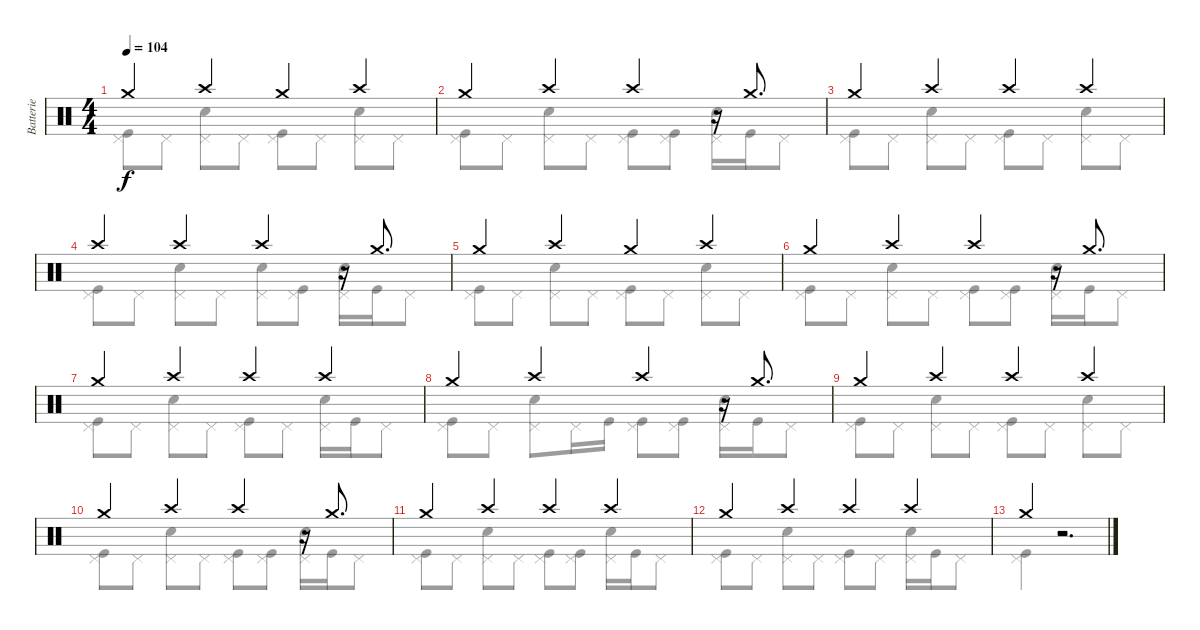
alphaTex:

\track ("Batterie" "Batterie") {instrument percussion}
\staff {score}
\articulation defaults
\voice
\ts (4 4)
\tempo 104
\clef neutral
\ks c "Crash medium (hit)".4{dy f} "Crash high (hit)".4 "Crash medium (hit)".4 "Crash high (hit)".4
|
"Crash medium (hit)".4 "Crash high (hit)".4 "Crash high (hit)".4 r.16 "Crash medium (hit)".8{d} |
"Crash medium (hit)".4 "Crash high (hit)".4 "Crash high (hit)".4 "Crash high (hit)".4 |
"Crash high (hit)".4 "Crash high (hit)".4 "Crash high (hit)".4 r.16 "Crash medium (hit)".8{d} |
"Crash medium (hit)".4 "Crash high (hit)".4 "Crash medium (hit)".4 "Crash high (hit)".4 |
"Crash medium (hit)".4 "Crash high (hit)".4 "Crash high (hit)".4 r.16 "Crash medium (hit)".8{d} |
"Crash medium (hit)".4 "Crash high (hit)".4 "Crash high (hit)".4 "Crash high (hit)".4 |
"Crash medium (hit)".4 "Crash high (hit)".4 "Crash high (hit)".4 r.16 "Crash medium (hit)".8{d} |
"Crash medium (hit)".4 "Crash high (hit)".4 "Crash high (hit)".4 "Crash high (hit)".4 |
"Crash medium (hit)".4 "Crash high (hit)".4 "Crash high (hit)".4 r.16 "Crash medium (hit)".8{d} |
"Crash medium (hit)".4 "Crash high (hit)".4 "Crash high (hit)".4 "Crash high (hit)".4 |
"Crash medium (hit)".4 "Crash high (hit)".4 "Crash high (hit)".4 "Crash high (hit)".4 |
"Crash medium (hit)".4 r.2{d}
\voice
\clef neutral
\ottava regular
\simile none
\ks c
("Pedal Hi-Hat (hit)" "Kick (hit)").8{dy f} "Pedal Hi-Hat (hit)".8 ("Pedal Hi-Hat (hit)" "Snare (hit) 2").8 "Pedal Hi-Hat (hit)".8 ("Pedal Hi-Hat (hit)" "Kick (hit)").8 "Pedal Hi-Hat (hit)".8 ("Pedal Hi-Hat (hit)" "Snare (hit) 2").8 "Pedal Hi-Hat (hit)".8 |
("Pedal Hi-Hat (hit)" "Kick (hit)").8 "Pedal Hi-Hat (hit)".8 ("Pedal Hi-Hat (hit)" "Snare (hit) 2").8 "Pedal Hi-Hat (hit)".8 ("Pedal Hi-Hat (hit)" "Kick (hit)").8 ("Pedal Hi-Hat (hit)" "Kick (hit)").8 ("Pedal Hi-Hat (hit)" "Snare (hit) 2").16 "Kick (hit)".16 "Pedal Hi-Hat (hit)".8 |
("Pedal Hi-Hat (hit)" "Kick (hit)").8 "Pedal Hi-Hat (hit)".8 ("Pedal Hi-Hat (hit)" "Snare (hit) 2").8 "Pedal Hi-Hat (hit)".8 ("Pedal Hi-Hat (hit)" "Kick (hit)").8 "Pedal Hi-Hat (hit)".8 ("Pedal Hi-Hat (hit)" "Snare (hit) 2").8 "Pedal Hi-Hat (hit)".8 |
("Pedal Hi-Hat (hit)" "Kick (hit)").8 "Pedal Hi-Hat (hit)".8 ("Pedal Hi-Hat (hit)" "Snare (hit) 2").8 "Pedal Hi-Hat (hit)".8 ("Pedal Hi-Hat (hit)" "Snare (hit) 2").8 ("Pedal Hi-Hat (hit)" "Kick (hit)").8 ("Pedal Hi-Hat (hit)" "Snare (hit) 2").16 "Kick (hit)".16 "Pedal Hi-Hat (hit)".8 |
("Pedal Hi-Hat (hit)" "Kick (hit)").8 "Pedal Hi-Hat (hit)".8 ("Pedal Hi-Hat (hit)" "Snare (hit) 2").8 "Pedal Hi-Hat (hit)".8 ("Pedal Hi-Hat (hit)" "Kick (hit)").8 "Pedal Hi-Hat (hit)".8 ("Pedal Hi-Hat (hit)" "Snare (hit) 2").8 "Pedal Hi-Hat (hit)".8 |
("Pedal Hi-Hat (hit)" "Kick (hit)").8 "Pedal Hi-Hat (hit)".8 ("Pedal Hi-Hat (hit)" "Snare (hit) 2").8 "Pedal Hi-Hat (hit)".8 ("Pedal Hi-Hat (hit)" "Kick (hit)").8 ("Pedal Hi-Hat (hit)" "Kick (hit)").8 ("Pedal Hi-Hat (hit)" "Snare (hit) 2").16 "Kick (hit)".16 "Pedal Hi-Hat (hit)".8 |
("Pedal Hi-Hat (hit)" "Kick (hit)").8 "Pedal Hi-Hat (hit)".8 ("Pedal Hi-Hat (hit)" "Snare (hit) 2").8 "Pedal Hi-Hat (hit)".8 ("Pedal Hi-Hat (hit)" "Kick (hit)").8 "Pedal Hi-Hat (hit)".8 ("Pedal Hi-Hat (hit)" "Snare (hit) 2").16 "Kick (hit)".16 "Pedal Hi-Hat (hit)".8 |
("Pedal Hi-Hat (hit)" "Kick (hit)").8 "Pedal Hi-Hat (hit)".8 ("Pedal Hi-Hat (hit)" "Snare (hit) 2").8 "Pedal Hi-Hat (hit)".16 "Kick (hit)".16 ("Pedal Hi-Hat (hit)" "Kick (hit)").8 ("Pedal Hi-Hat (hit)" "Kick (hit)").8 ("Pedal Hi-Hat (hit)" "Snare (hit) 2").16 "Kick (hit)".16 "Pedal Hi-Hat (hit)".8 |
("Pedal Hi-Hat (hit)" "Kick (hit)").8 "Pedal Hi-Hat (hit)".8 ("Pedal Hi-Hat (hit)" "Snare (hit) 2").8 "Pedal Hi-Hat (hit)".8 ("Pedal Hi-Hat (hit)" "Kick (hit)").8 "Pedal Hi-Hat (hit)".8 ("Pedal Hi-Hat (hit)" "Snare (hit) 2").8 "Pedal Hi-Hat (hit)".8 |
("Pedal Hi-Hat (hit)" "Kick (hit)").8 "Pedal Hi-Hat (hit)".8 ("Pedal Hi-Hat (hit)" "Snare (hit) 2").8 "Pedal Hi-Hat (hit)".8 ("Pedal Hi-Hat (hit)" "Kick (hit)").8 ("Pedal Hi-Hat (hit)" "Kick (hit)").8 ("Pedal Hi-Hat (hit)" "Snare (hit) 2").16 "Kick (hit)".16 "Pedal Hi-Hat (hit)".8 |
("Pedal Hi-Hat (hit)" "Kick (hit)").8 "Pedal Hi-Hat (hit)".8 ("Pedal Hi-Hat (hit)" "Snare (hit) 2").8 "Pedal Hi-Hat (hit)".8 ("Pedal Hi-Hat (hit)" "Kick (hit)").8 ("Pedal Hi-Hat (hit)" "Kick (hit)").8 ("Pedal Hi-Hat (hit)" "Snare (hit) 2").16 "Kick (hit)".16 "Pedal Hi-Hat (hit)".8 |
("Pedal Hi-Hat (hit)" "Kick (hit)").8 "Pedal Hi-Hat (hit)".8 ("Pedal Hi-Hat (hit)" "Snare (hit) 2").8 "Pedal Hi-Hat (hit)".8 ("Pedal Hi-Hat (hit)" "Kick (hit)").8 "Pedal Hi-Hat (hit)".8 ("Pedal Hi-Hat (hit)" "Snare (hit) 2").16 "Kick (hit)".16 "Pedal Hi-Hat (hit)".8 |
("Pedal Hi-Hat (hit)" "Kick (hit)").4 r.2{d}
